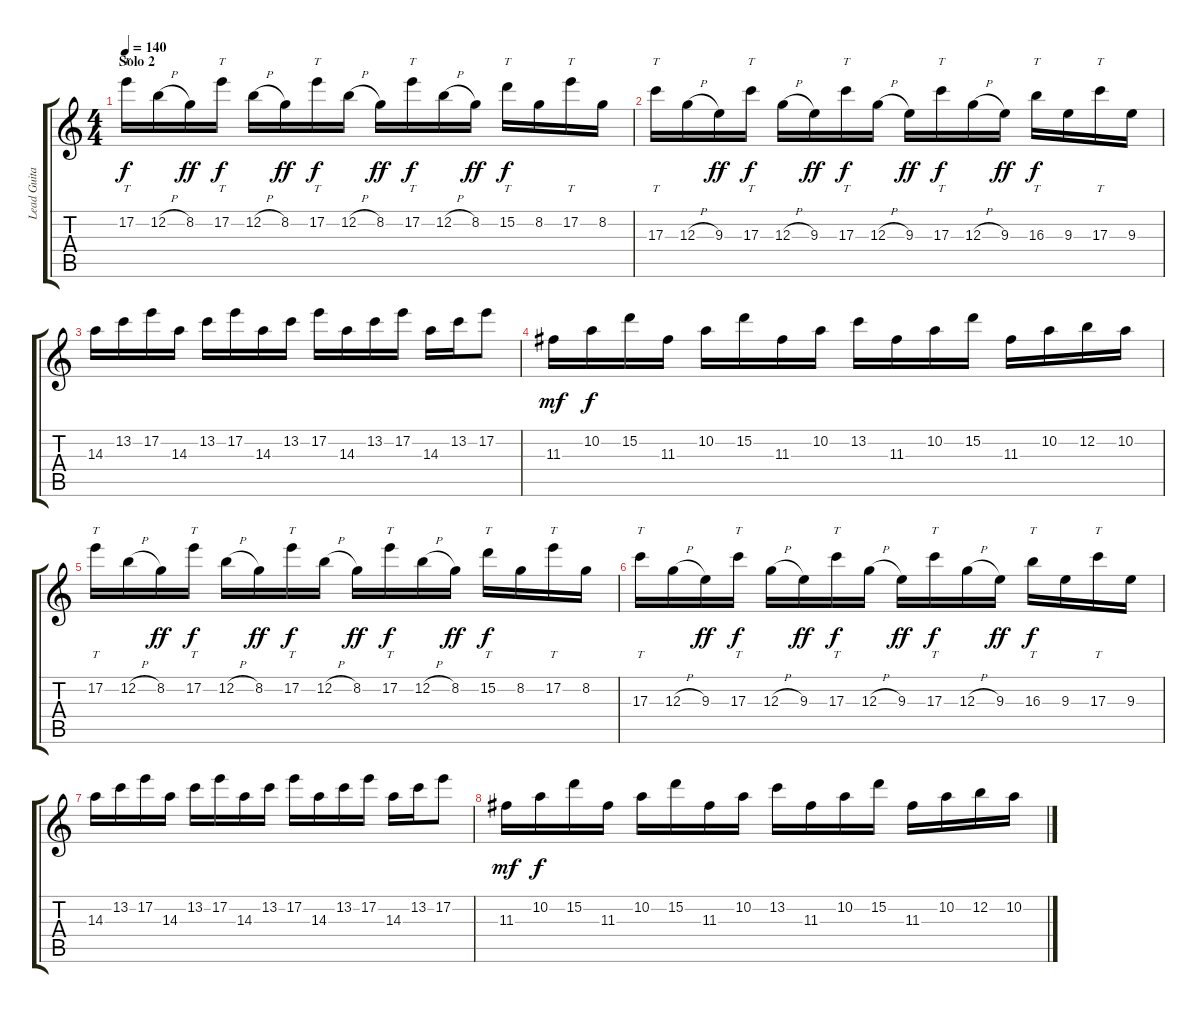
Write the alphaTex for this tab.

\track ("Lead Guitar 1" "Lead Guita") {instrument overdrivenguitar}
\staff {score tabs}
\tuning (E4 B3 G3 D3 A2 E2) {hide}
\ts (4 4)
\section ("" "Solo 2")
\tempo 140
\clef g2
\ks c
17.2.16{tt dy f} 12.2{h}.16 8.2.16{dy ff} 17.2.16{tt dy f} 12.2{h}.16 8.2.16{dy ff} 17.2.16{tt dy f} 12.2{h}.16 8.2.16{dy ff} 17.2.16{tt dy f} 12.2{h}.16 8.2.16{dy ff} 15.2.16{tt dy f} 8.2.16 17.2.16{tt} 8.2.16 |
17.3.16{tt} 12.3{h}.16 9.3.16{dy ff} 17.3.16{tt dy f} 12.3{h}.16 9.3.16{dy ff} 17.3.16{tt dy f} 12.3{h}.16 9.3.16{dy ff} 17.3.16{tt dy f} 12.3{h}.16 9.3.16{dy ff} 16.3.16{tt dy f} 9.3.16 17.3.16{tt} 9.3.16 |
14.3.16 13.2.16 17.2.16 14.3.16 13.2.16 17.2.16 14.3.16 13.2.16 17.2.16 14.3.16 13.2.16 17.2.16 14.3.16 13.2.16 17.2.8 |
11.3.16{dy mf} 10.2.16{dy f} 15.2.16 11.3.16 10.2.16 15.2.16 11.3.16 10.2.16 13.2.16 11.3.16 10.2.16 15.2.16 11.3.16 10.2.16 12.2.16 10.2.16 |
17.2.16{tt} 12.2{h}.16 8.2.16{dy ff} 17.2.16{tt dy f} 12.2{h}.16 8.2.16{dy ff} 17.2.16{tt dy f} 12.2{h}.16 8.2.16{dy ff} 17.2.16{tt dy f} 12.2{h}.16 8.2.16{dy ff} 15.2.16{tt dy f} 8.2.16 17.2.16{tt} 8.2.16 |
17.3.16{tt} 12.3{h}.16 9.3.16{dy ff} 17.3.16{tt dy f} 12.3{h}.16 9.3.16{dy ff} 17.3.16{tt dy f} 12.3{h}.16 9.3.16{dy ff} 17.3.16{tt dy f} 12.3{h}.16 9.3.16{dy ff} 16.3.16{tt dy f} 9.3.16 17.3.16{tt} 9.3.16 |
14.3.16 13.2.16 17.2.16 14.3.16 13.2.16 17.2.16 14.3.16 13.2.16 17.2.16 14.3.16 13.2.16 17.2.16 14.3.16 13.2.16 17.2.8 |
11.3.16{dy mf} 10.2.16{dy f} 15.2.16 11.3.16 10.2.16 15.2.16 11.3.16 10.2.16 13.2.16 11.3.16 10.2.16 15.2.16 11.3.16 10.2.16 12.2.16 10.2.16
